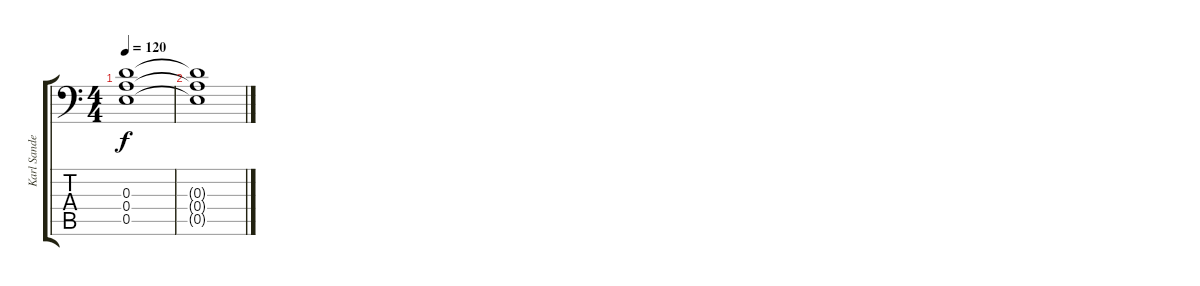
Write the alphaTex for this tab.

\track ("Karl Sanders" "Karl Sande") {instrument distortionguitar}
\staff {score tabs}
\tuning (B3 Gb3 D3 A2 E2 A1) {hide}
\ts (4 4)
\tempo 120
\clef f4
\ks c
(0.3{t} 0.4{t} 0.5{t}).1{dy f} |
(0.3{t} 0.4{t} 0.5{t}).1
